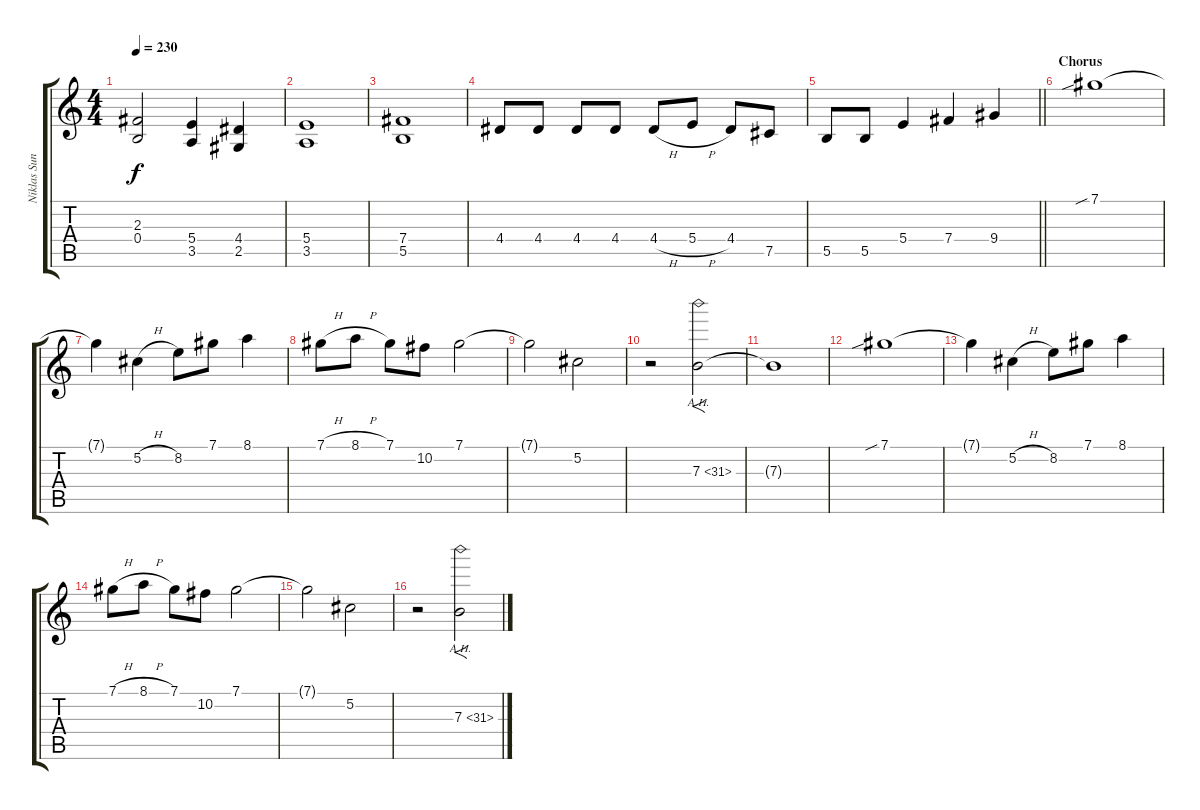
\track ("Niklas Sundin" "Niklas Sun") {instrument distortionguitar}
\staff {score tabs}
\tuning (Db4 Ab3 E3 B2 Gb2 Db2) {hide}
\ts (4 4)
\tempo 230
\clef g2
\ks c
(2.3 0.4).2{dy f} (5.4 3.5).4 (4.4 2.5).4 |
(5.4 3.5).1 |
(7.4 5.5).1 |
4.4.8 4.4.8 4.4.8 4.4.8 4.4{h}.8 5.4{h}.8 4.4.8 7.5.8 |
\barLineRight lightlight
5.5.8 5.5.8 5.4.4 7.4.4 9.4.4 |
\section ("" "Chorus")
7.1{sib}.1 |
7.1{t}.4 5.2{h}.4 8.2.8 7.1.8 8.1.4 |
7.1{h}.8 8.1{h}.8 7.1.8 10.2.8 7.1.2 |
7.1{t}.2 5.2.2 |
r.2 7.3{ah 24}.2{f} |
7.3{t}.1 |
7.1{sib}.1 |
7.1{t}.4 5.2{h}.4 8.2.8 7.1.8 8.1.4 |
7.1{h}.8 8.1{h}.8 7.1.8 10.2.8 7.1.2 |
7.1{t}.2 5.2.2 |
r.2 7.3{ah 24}.2{f}
